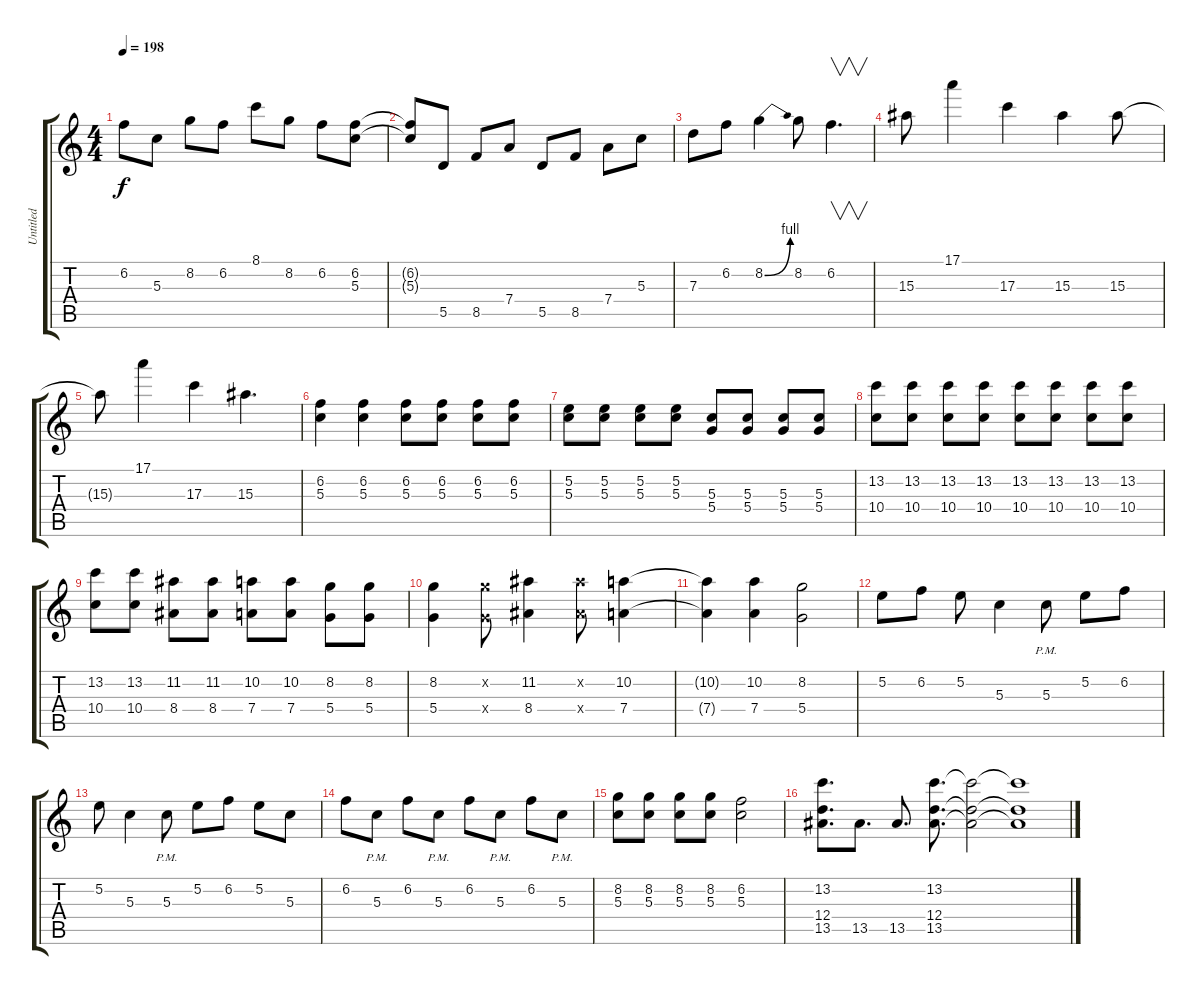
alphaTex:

\track ("Untitled" "Untitled") {instrument distortionguitar}
\staff {score tabs}
\tuning (E4 B3 G3 D3 A2 D2) {hide}
\ts (4 4)
\tempo 198
\clef g2
\ks c
6.2.8{dy f} 5.3.8 8.2.8 6.2.8 8.1.8 8.2.8 6.2.8 (6.2 5.3).8 |
(6.2{t} 5.3{t}).8 5.5.8 8.5.8 7.4.8 5.5.8 8.5.8 7.4.8 5.3.8 |
7.3.8 6.2.8 8.2{be (bend 0 0 60 4)}.4 8.2.8 6.2.4{v d} |
15.3.8 17.1.4 17.3.4 15.3.4 15.3.8 |
15.3{t}.8 17.1.4 17.3.4 15.3.4{d} |
(6.2 5.3).4 (6.2 5.3).4 (6.2 5.3).8 (6.2 5.3).8 (6.2 5.3).8 (6.2 5.3).8 |
(5.2 5.3).8 (5.2 5.3).8 (5.2 5.3).8 (5.2 5.3).8 (5.3 5.4).8 (5.3 5.4).8 (5.3 5.4).8 (5.3 5.4).8 |
(13.2 10.4).8 (13.2 10.4).8 (13.2 10.4).8 (13.2 10.4).8 (13.2 10.4).8 (13.2 10.4).8 (13.2 10.4).8 (13.2 10.4).8 |
(13.2 10.4).8 (13.2 10.4).8 (11.2 8.4).8 (11.2 8.4).8 (10.2 7.4).8 (10.2 7.4).8 (8.2 5.4).8 (8.2 5.4).8 |
(8.2 5.4).4 (8.2{x} 5.4{x}).8 (11.2 8.4).4 (11.2{x} 8.4{x}).8 (10.2 7.4).4 |
(10.2{t} 7.4{t}).4 (10.2 7.4).4 (8.2 5.4).2 |
5.2.8 6.2.8 5.2.8 5.3.4 5.3{pm}.8 5.2.8 6.2.8 |
5.2.8 5.3.4 5.3{pm}.8 5.2.8 6.2.8 5.2.8 5.3.8 |
6.2.8 5.3{pm}.8 6.2.8 5.3{pm}.8 6.2.8 5.3{pm}.8 6.2.8 5.3{pm}.8 |
(8.2 5.3).8 (8.2 5.3).8 (8.2 5.3).8 (8.2 5.3).8 (6.2 5.3).2 |
(13.2 12.4 13.5).8{d} 13.5.8{d} 13.5.8{d} (13.2 12.4 13.5).8{d} (13.2{t} 12.4{t} 13.5{t}).2 (13.2{t} 12.4{t} 13.5{t}).1
